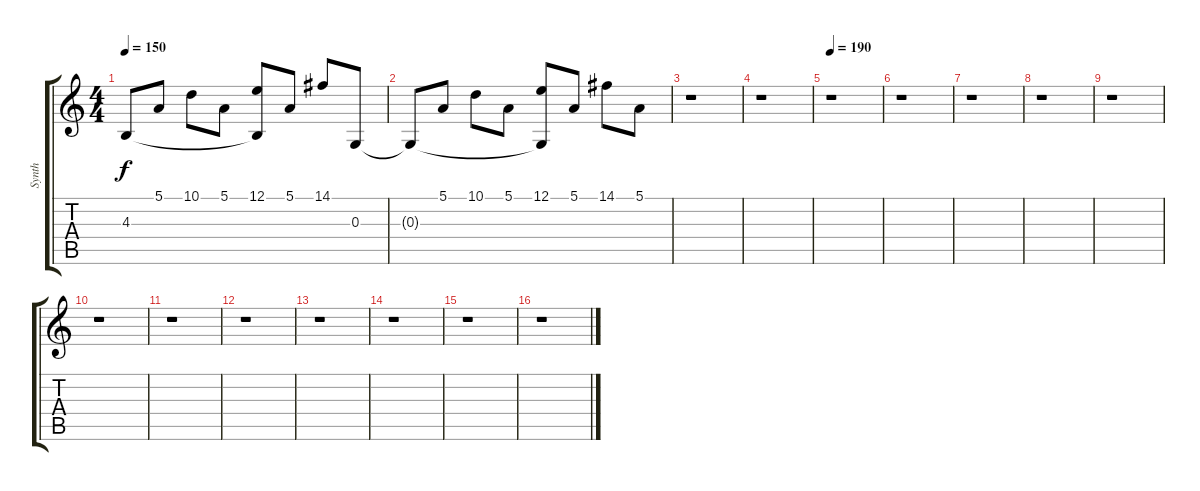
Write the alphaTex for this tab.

\track ("Synth" "Synth") {instrument synthbrass1}
\staff {score tabs}
\tuning (E4 B3 G3 D3 A2 E2) {hide}
\ts (4 4)
\tempo 150
\clef g2
\ks c
4.3{t}.8{dy f} 5.1.8 10.1.8 5.1.8 (12.1 4.3{t}).8 5.1.8 14.1.8 0.3.8 |
0.3{t}.8 5.1.8 10.1.8 5.1.8 (12.1 0.3{t}).8 5.1.8 14.1.8 5.1.8 |
r.1 |
r.1 |
\tempo 190
r.1 |
r.1 |
r.1 |
r.1 |
r.1 |
r.1 |
r.1 |
r.1 |
r.1 |
r.1 |
r.1 |
r.1
